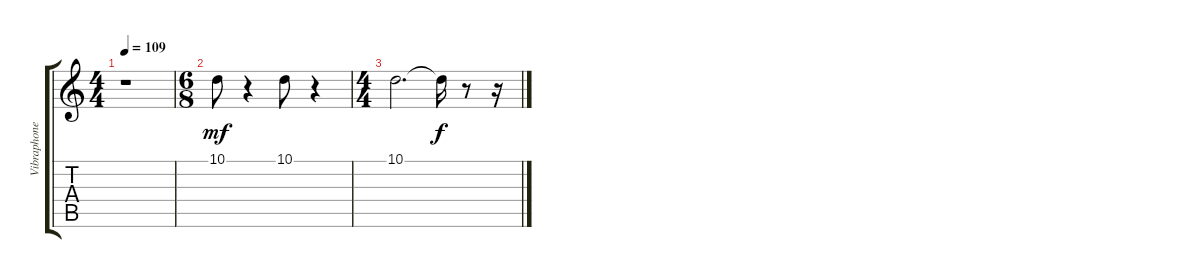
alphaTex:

\track ("Vibraphone" "Vibraphone") {instrument vibraphone}
\staff {score tabs}
\tuning (E4 B3 G3 D3 A2 E2) {hide}
\ts (4 4)
\tempo 109
\clef g2
\ks c
r.1{dy f} |
\ts (6 8)
10.1.8{dy mf} r.4 10.1.8 r.4 |
\ts (4 4)
10.1.2{d} 10.1{t}.16{dy f} r.8 r.16
